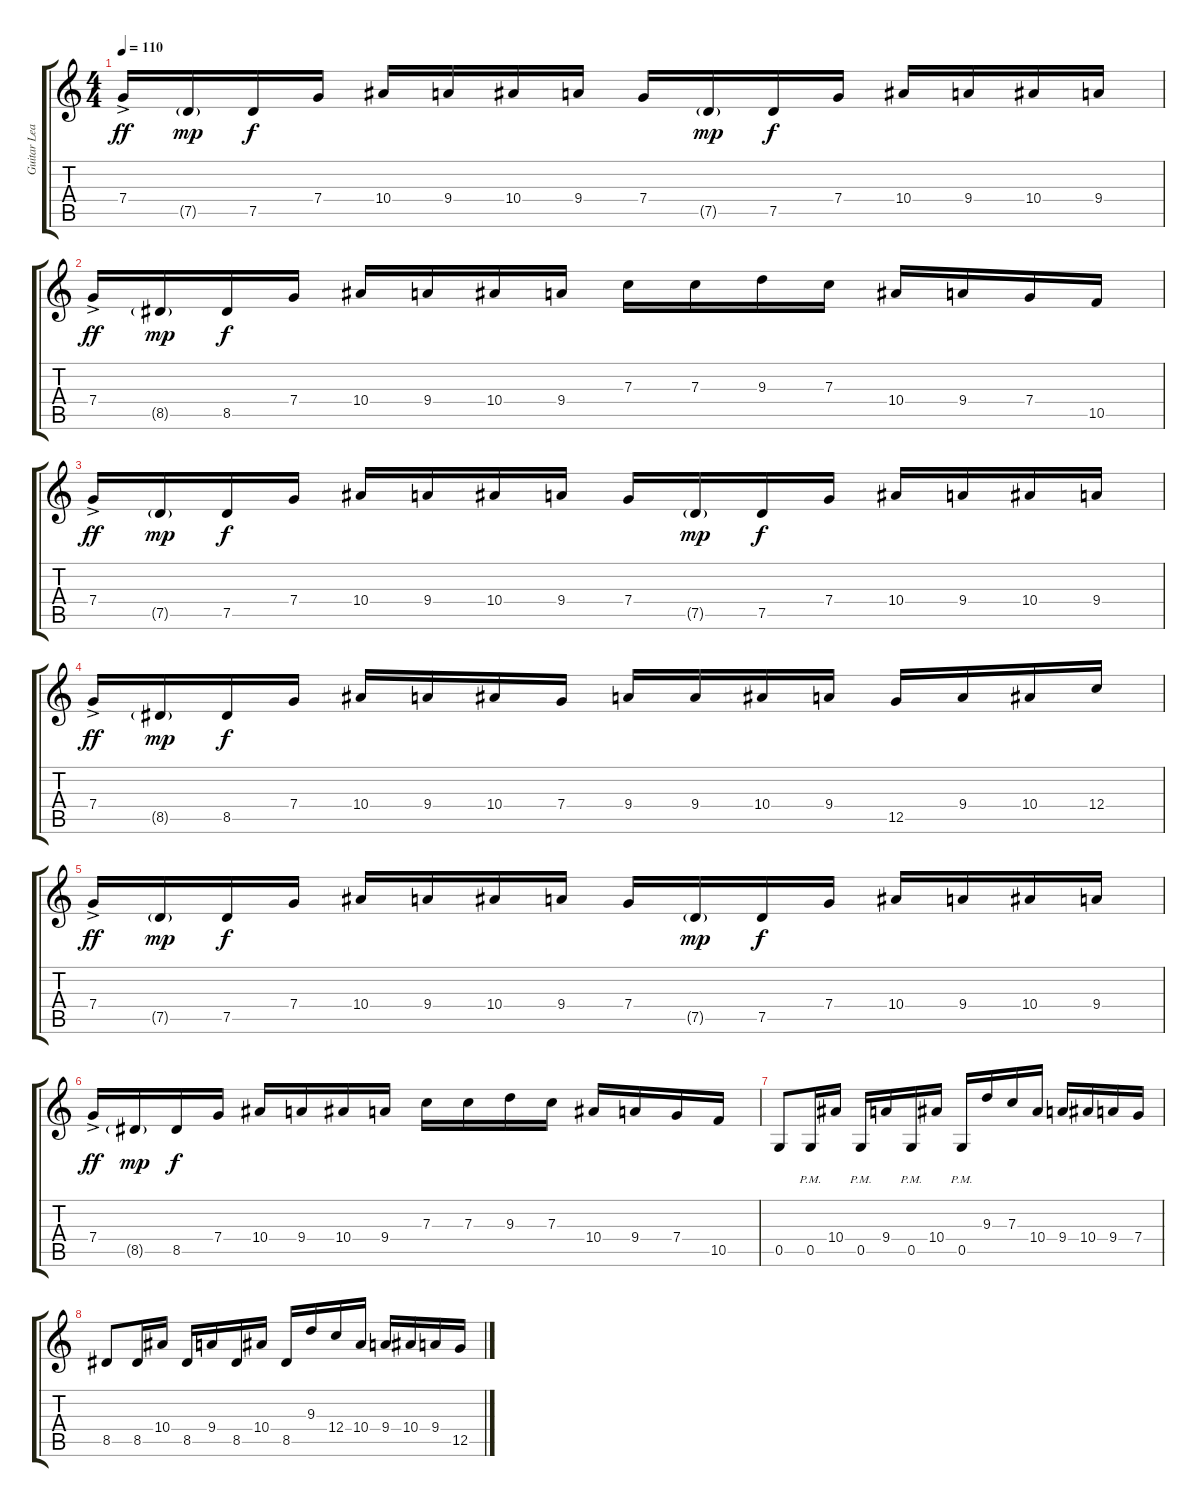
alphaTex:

\track ("Guitar Lead Tonal" "Guitar Lea") {instrument distortionguitar}
\staff {score tabs}
\tuning (D4 A3 F3 C3 G2 D2) {hide}
\ts (4 4)
\tempo 110
\clef g2
\ks c
7.4{ac}.16{dy ff} 7.5{g}.16{dy mp} 7.5.16{dy f} 7.4.16 10.4.16 9.4.16 10.4.16 9.4.16 7.4.16 7.5{g}.16{dy mp} 7.5.16{dy f} 7.4.16 10.4.16 9.4.16 10.4.16 9.4.16 |
7.4{ac}.16{dy ff} 8.5{g}.16{dy mp} 8.5.16{dy f} 7.4.16 10.4.16 9.4.16 10.4.16 9.4.16 7.3.16 7.3.16 9.3.16 7.3.16 10.4.16 9.4.16 7.4.16 10.5.16 |
7.4{ac}.16{dy ff} 7.5{g}.16{dy mp} 7.5.16{dy f} 7.4.16 10.4.16 9.4.16 10.4.16 9.4.16 7.4.16 7.5{g}.16{dy mp} 7.5.16{dy f} 7.4.16 10.4.16 9.4.16 10.4.16 9.4.16 |
7.4{ac}.16{dy ff} 8.5{g}.16{dy mp} 8.5.16{dy f} 7.4.16 10.4.16 9.4.16 10.4.16 7.4.16 9.4.16 9.4.16 10.4.16 9.4.16 12.5.16 9.4.16 10.4.16 12.4.16 |
7.4{ac}.16{dy ff} 7.5{g}.16{dy mp} 7.5.16{dy f} 7.4.16 10.4.16 9.4.16 10.4.16 9.4.16 7.4.16 7.5{g}.16{dy mp} 7.5.16{dy f} 7.4.16 10.4.16 9.4.16 10.4.16 9.4.16 |
7.4{ac}.16{dy ff} 8.5{g}.16{dy mp} 8.5.16{dy f} 7.4.16 10.4.16 9.4.16 10.4.16 9.4.16 7.3.16 7.3.16 9.3.16 7.3.16 10.4.16 9.4.16 7.4.16 10.5.16 |
0.5.8 0.5{pm}.16 10.4.16 0.5{pm}.16 9.4.16 0.5{pm}.16 10.4.16 0.5{pm}.16 9.3.16 7.3.16 10.4.16 9.4.16 10.4.16 9.4.16 7.4.16 |
8.5.8 8.5.16 10.4.16 8.5.16 9.4.16 8.5.16 10.4.16 8.5.16 9.3.16 12.4.16 10.4.16 9.4.16 10.4.16 9.4.16 12.5.16
